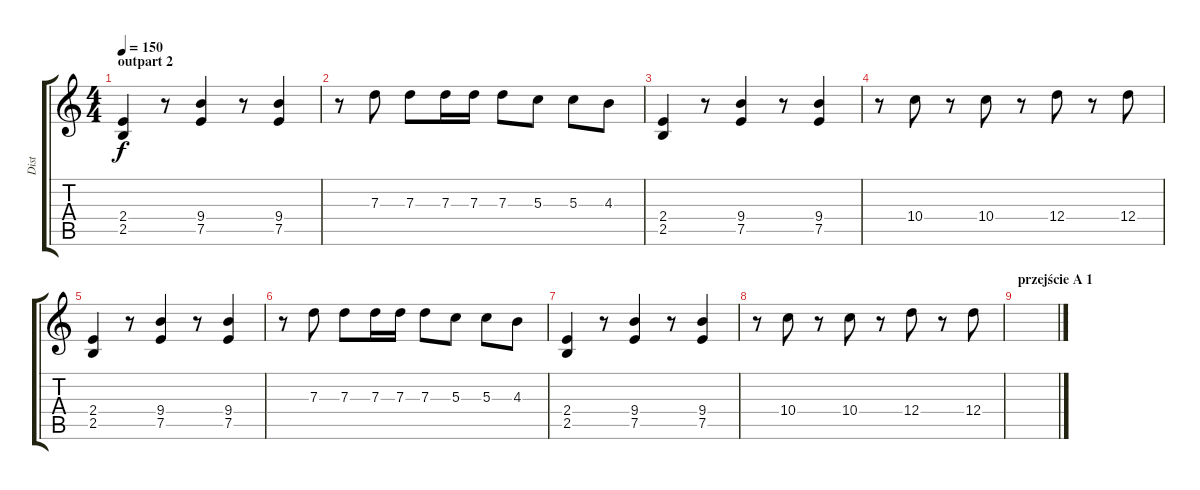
\track ("Dist" "Dist") {instrument distortionguitar}
\staff {score tabs}
\tuning (E4 B3 G3 D3 A2 E2) {hide}
\ts (4 4)
\section ("" "outpart 2")
\tempo 150
\clef g2
\ks c
(2.4 2.5).4{dy f} r.8 (9.4 7.5).4 r.8 (9.4 7.5).4 |
r.8 7.3.8 7.3.8 7.3.16 7.3.16 7.3.8 5.3.8 5.3.8 4.3.8 |
(2.4 2.5).4 r.8 (9.4 7.5).4 r.8 (9.4 7.5).4 |
r.8 10.4.8 r.8 10.4.8 r.8 12.4.8 r.8 12.4.8 |
(2.4 2.5).4 r.8 (9.4 7.5).4 r.8 (9.4 7.5).4 |
r.8 7.3.8 7.3.8 7.3.16 7.3.16 7.3.8 5.3.8 5.3.8 4.3.8 |
(2.4 2.5).4 r.8 (9.4 7.5).4 r.8 (9.4 7.5).4 |
r.8 10.4.8 r.8 10.4.8 r.8 12.4.8 r.8 12.4.8 |
\section ("" "przejście A 1")
